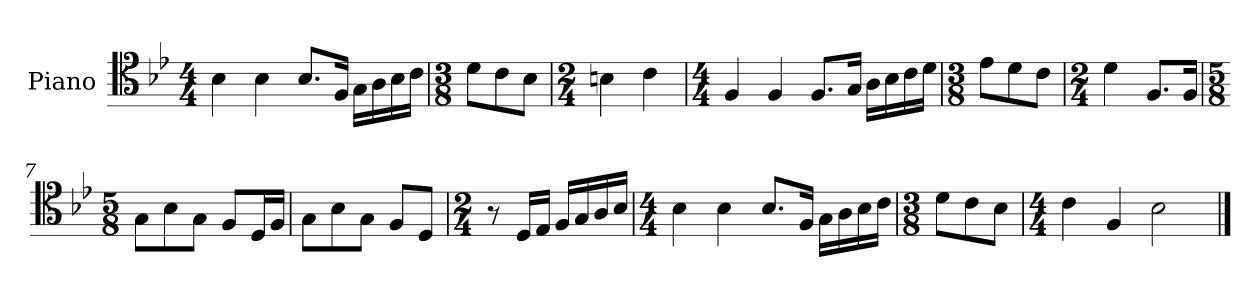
**kern
*part1
*staff1
*I"Piano
*I'Pno.
*clefC4
*k[b-e-]
*M4/4
=1
4B-\
4B-\
8.B-/L
16F/Jk
16G\LL
16A\
16B-\
16c\JJ
=2
*M3/8
8d\L
8c\
8B-\J
=3
*M2/4
4Bn\
4c\
=4
*M4/4
4F/
4F/
8.F/L
16G/Jk
16A\LL
16B-\
16c\
16d\JJ
=5
*M3/8
8e-\L
8d\
8c\J
=6
*M2/4
4d\
8.F/L
16F/Jk
=7
*M5/8
8G\L
8B-\
8G\J
8F/L
16D/L
16F/JJ
!!LO:LB:g=z
=8
8G\L
8B-\
8G\J
8F/L
8D/J
=9
*M2/4
8r
16D/LL
16E-/JJ
16F/LL
16G/
16A/
16B-/JJ
=10
*M4/4
4B-\
4B-\
8.B-/L
16F/Jk
16G\LL
16A\
16B-\
16c\JJ
=11
*M3/8
8d\L
8c\
8B-\J
=12
*M4/4
4c\
4F/
2B-\
==
*-
